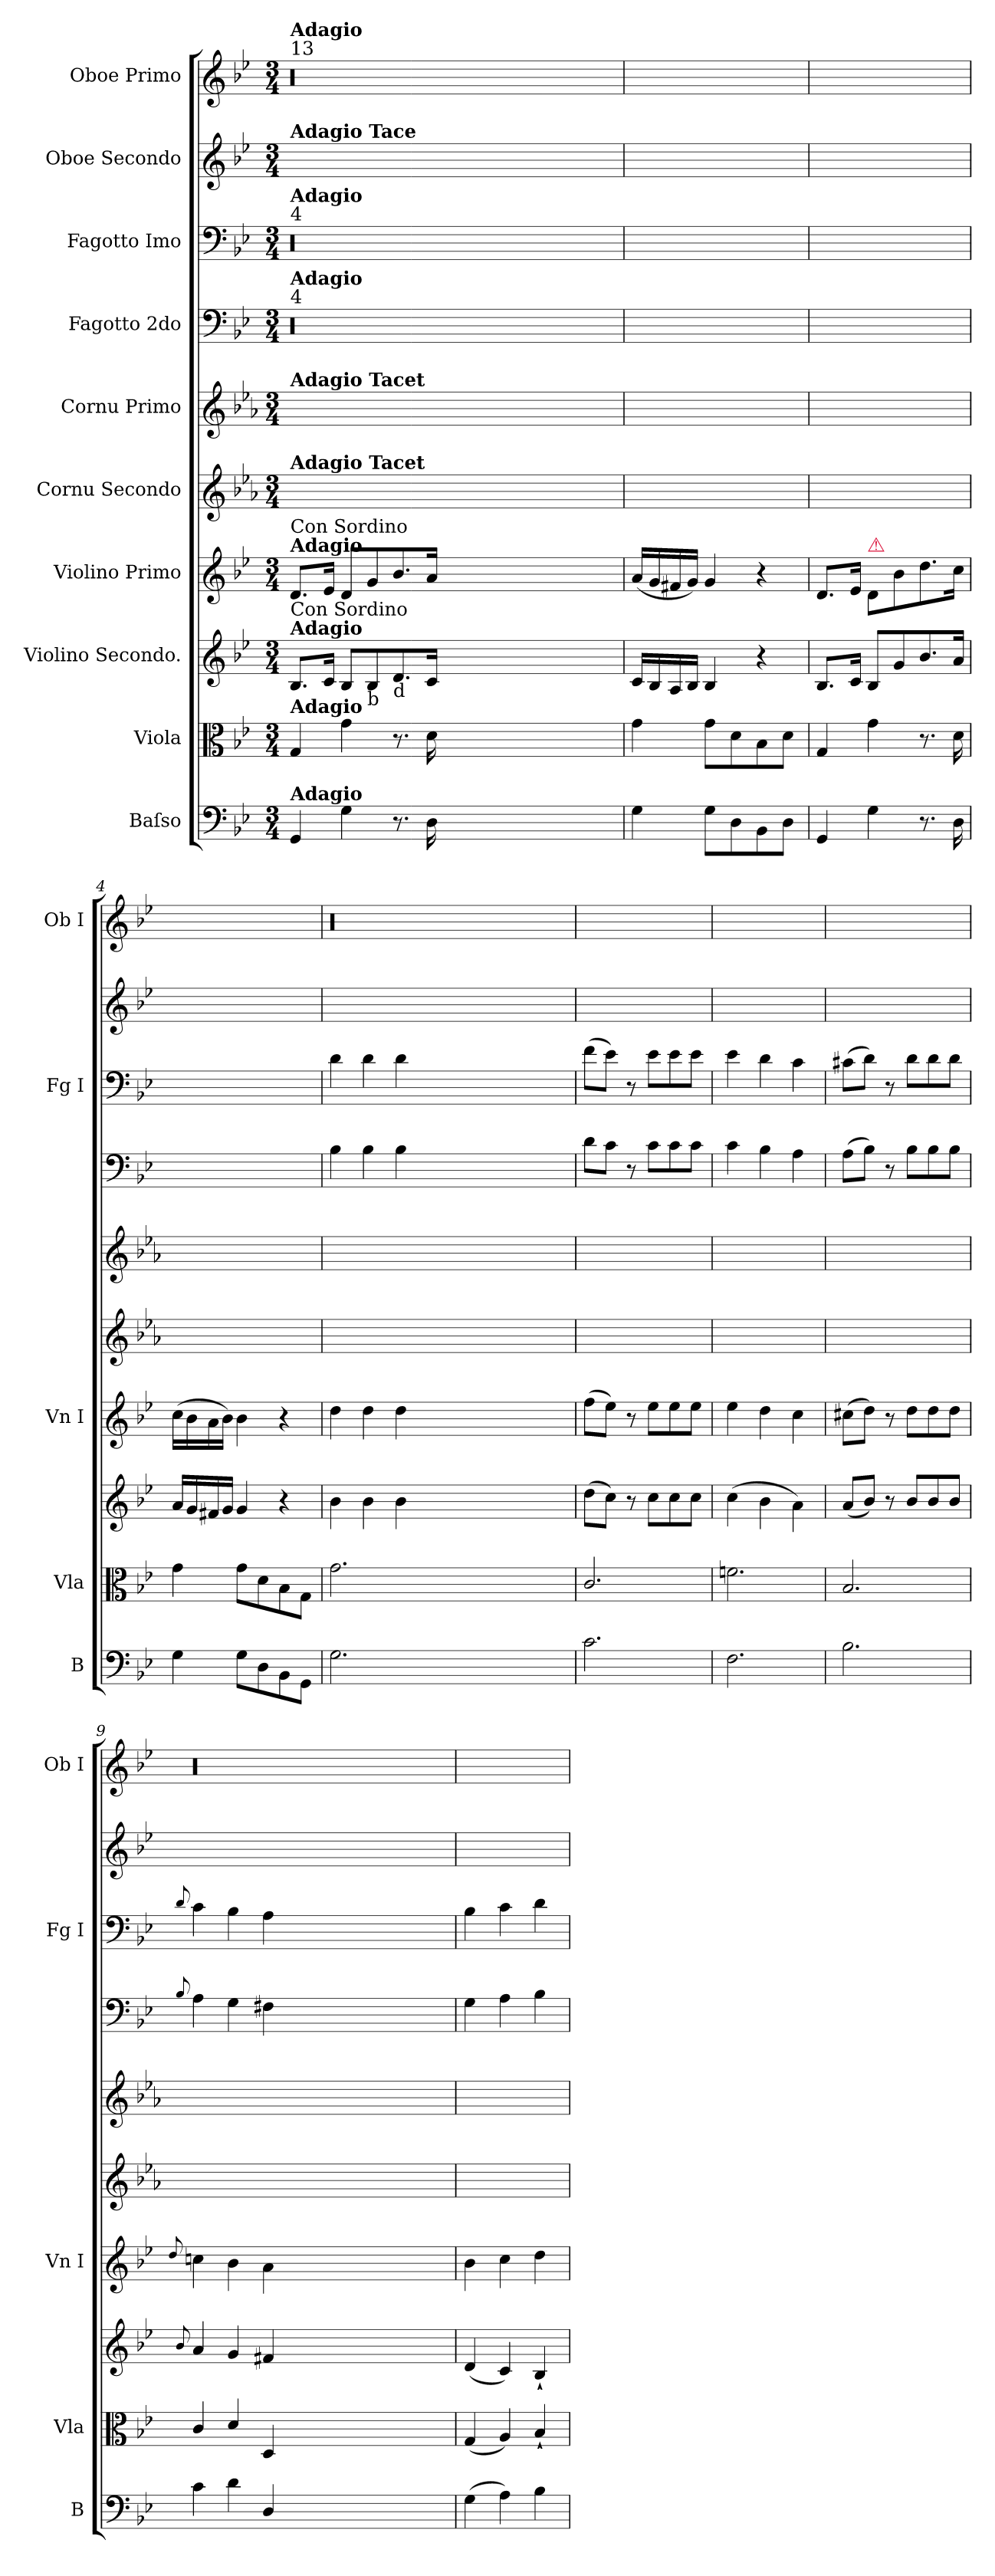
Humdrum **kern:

**kern	**kern	**kern	**kern	**kern	**kern	**kern	**kern	**kern	**kern
*part10	*part9	*part8	*part7	*part6	*part5	*part4	*part3	*part2	*part1
*staff10	*staff9	*staff8	*staff7	*staff6	*staff5	*staff4	*staff3	*staff2	*staff1
*I"Baſso	*I"Viola	*I"Violino Secondo.	*I"Violino Primo	*I"Cornu Secondo	*I"Cornu Primo	*I"Fagotto 2do	*I"Fagotto Imo	*I"Oboe Secondo	*I"Oboe Primo
*I'B	*I'Vla	*	*I'Vn I	*	*	*	*I'Fg I	*	*I'Ob I
*clefF4	*clefC3	*clefG2	*clefG2	*clefG2	*clefG2	*clefF4	*clefF4	*clefG2	*clefG2
*	*	*	*	*ITrd3c5	*ITrd3c5	*	*	*	*
*k[b-e-]	*k[b-e-]	*k[b-e-]	*k[b-e-]	*k[b-e-]	*k[b-e-]	*k[b-e-]	*k[b-e-]	*k[b-e-]	*k[b-e-]
*B-:	*B-:	*B-:	*B-:	*	*	*B-:	*B-:	*B-:	*B-:
*M3/4	*M3/4	*M3/4	*M3/4	*M3/4	*M3/4	*M3/4	*M3/4	*M3/4	*M3/4
=1	=1	=1	=1	=1	=1	=1	=1	=1	=1
!	!	!	!	!	!	!	!	!	!LO:TX:a:t=13
!	!	!	!	!	!	!	!	!	!LO:TX:a:B:t=Adagio
!	!	!	!	!	!	!	!	!LO:TX:a:B:t=Adagio Tace	!
!	!	!	!	!	!	!	!LO:TX:a:t=4	!	!
!	!	!	!	!	!	!	!LO:TX:a:B:t=Adagio	!	!
!	!	!	!	!	!	!LO:TX:a:t=4	!	!	!
!	!	!	!	!	!	!LO:TX:a:B:t=Adagio	!	!	!
!	!	!	!	!	!LO:TX:a:B:t=Adagio Tacet	!	!	!	!
!	!	!	!	!LO:TX:a:B:t=Adagio Tacet	!	!	!	!	!
!	!	!	!LO:TX:a:B:t=Adagio	!	!	!	!	!	!
!	!	!	!LO:TX:a:t=Con Sordino	!	!	!	!	!	!
!	!	!LO:TX:a:B:t=Adagio	!	!	!	!	!	!	!
!	!	!LO:TX:a:t=Con Sordino	!	!	!	!	!	!	!
!	!LO:TX:a:B:t=Adagio	!	!	!	!	!	!	!	!
!LO:TX:a:B:t=Adagio	!	!	!	!	!	!	!	!	!
!	!	!	!	!	!	!LO:N:vis=00	!LO:N:vis=00	!	!LO:N:vis=00
4GG/	4G/	8.B-/L	8.d/L	2.ryy	2.ryy	0.r	0.r	2.ryy	0.r
.	.	16c/Jk	16e-/Jk	.	.	.	.	.	.
4G\	4g\	8B-/L	8d/L	.	.	.	.	.	.
!	!	!LO:TX:b:t=b	!	!	!	!	!	!	!
.	.	8B-/	8g/	.	.	.	.	.	.
!	!	!LO:TX:b:t=d	!	!	!	!	!	!	!
8.r	8.r	8.d/	8.b-/	.	.	.	.	.	.
16D\	16d\	16c/Jk	16a/Jk	.	.	.	.	.	.
0ryy	0ryy	0ryy	0ryy	0ryy	0ryy	.	.	0ryy	.
4ryy	4ryy	4ryy	4ryy	4ryy	4ryy	.	.	4ryy	.
=2	=2	=2	=2	=2	=2	=2	=2	=2	=2
4G\	4g\	16c/LL	(16a/LL	2.ryy	2.ryy	2.ryy	2.ryy	2.ryy	2.ryy
.	.	16B-/	16g/	.	.	.	.	.	.
.	.	16A/	16f#X/	.	.	.	.	.	.
.	.	16B-/JJ	16g/JJ)	.	.	.	.	.	.
8G\L	8g\L	4B-/	4g/	.	.	.	.	.	.
8D\	8d\	.	.	.	.	.	.	.	.
8BB-\	8B-\	4r	4r	.	.	.	.	.	.
8D\J	8d\J	.	.	.	.	.	.	.	.
=3	=3	=3	=3	=3	=3	=3	=3	=3	=3
4GG/	4G/	8.B-/L	8.d/L	2.ryy	2.ryy	2.ryy	2.ryy	2.ryy	2.ryy
.	.	16c/Jk	16e-/Jk	.	.	.	.	.	.
!	!	!	!LO:TX:a:color=crimson:t=⚠	!	!	!	!	!	!
4G\	4g\	8B-/L	8d/L	.	.	.	.	.	.
.	.	8g/	8b-\	.	.	.	.	.	.
8.r	8.r	8.b-/	8.dd\	.	.	.	.	.	.
16D\	16d\	16a/Jk	16cc\Jk	.	.	.	.	.	.
=4	=4	=4	=4	=4	=4	=4	=4	=4	=4
4G\	4g\	16a/LL	(16cc\LL	2.ryy	2.ryy	2.ryy	2.ryy	2.ryy	2.ryy
.	.	16g/	16b-\	.	.	.	.	.	.
.	.	16f#X/	16a\	.	.	.	.	.	.
.	.	16g/JJ	16b-\JJ)	.	.	.	.	.	.
8G\L	8g\L	4g/	4b-\	.	.	.	.	.	.
8D\	8d\	.	.	.	.	.	.	.	.
8BB-\	8B-\	4r	4r	.	.	.	.	.	.
8GG\J	8G\J	.	.	.	.	.	.	.	.
=5	=5	=5	=5	=5	=5	=5	=5	=5	=5
!	!	!	!	!	!	!	!	!	!LO:N:vis=00
2.G\	2.g\	4b-\	4dd\	2.ryy	2.ryy	4B-\	4d\	2.ryy	0.r
.	.	4b-\	4dd\	.	.	4B-\	4d\	.	.
.	.	4b-\	4dd\	.	.	4B-\	4d\	.	.
0ryy	0ryy	0ryy	0ryy	0ryy	0ryy	0ryy	0ryy	0ryy	.
4ryy	4ryy	4ryy	4ryy	4ryy	4ryy	4ryy	4ryy	4ryy	.
=6	=6	=6	=6	=6	=6	=6	=6	=6	=6
2.c\	2.c/	(8dd\L	(8ff\L	2.ryy	2.ryy	8d\L	(8f\L	2.ryy	2.ryy
.	.	8cc\J)	8ee-\J)	.	.	8c\J	8e-\J)	.	.
.	.	8r	8r	.	.	8r	8r	.	.
.	.	8cc\L	8ee-\L	.	.	8c\L	8e-\L	.	.
.	.	8cc\	8ee-\	.	.	8c\	8e-\	.	.
.	.	8cc\J	8ee-\J	.	.	8c\J	8e-\J	.	.
=7	=7	=7	=7	=7	=7	=7	=7	=7	=7
2.F\	2.fn\	(4cc\	4ee-\	2.ryy	2.ryy	4c\	4e-\	2.ryy	2.ryy
.	.	4b-\	4dd\	.	.	4B-\	4d\	.	.
.	.	4a\)	4cc\	.	.	4A\	4c\	.	.
=8	=8	=8	=8	=8	=8	=8	=8	=8	=8
2.B-\	2.B-/	(8a/L	(8cc#X\L	2.ryy	2.ryy	(8A\L	(8c#X\L	2.ryy	2.ryy
.	.	8b-/J)	8dd\J)	.	.	8B-\J)	8d\J)	.	.
.	.	8r	8r	.	.	8r	8r	.	.
.	.	8b-/L	8dd\L	.	.	8B-\L	8d\L	.	.
.	.	8b-/	8dd\	.	.	8B-\	8d\	.	.
.	.	8b-/J	8dd\J	.	.	8B-\J	8d\J	.	.
=9	=9	=9	=9	=9	=9	=9	=9	=9	=9
.	.	8qqb-/	8qqdd/	.	.	8qqB-/	8qqd/	.	.
!	!	!	!	!	!	!	!	!	!LO:N:vis=00
4c\	4c/	4a/	4ccn\	2.ryy	2.ryy	4A\	4c\	2.ryy	0.r
4d\	4d/	4g/	4b-\	.	.	4G\	4B-\	.	.
4D/	4D/	4f#X/	4a\	.	.	4F#X\	4A\	.	.
0ryy	0ryy	0ryy	0ryy	0ryy	0ryy	0ryy	0ryy	0ryy	.
4ryy	4ryy	4ryy	4ryy	4ryy	4ryy	4ryy	4ryy	4ryy	.
=10	=10	=10	=10	=10	=10	=10	=10	=10	=10
(4G\	(4G/	(4d/	4b-\	2.ryy	2.ryy	4G\	4B-\	2.ryy	2.ryy
4A\)	4A/)	4c/)	4cc\	.	.	4A\	4c\	.	.
4B-\	4B-`/	4B-`/	4dd\	.	.	4B-\	4d\	.	.
=	=	=	=	=	=	=	=	=	=
*-	*-	*-	*-	*-	*-	*-	*-	*-	*-
